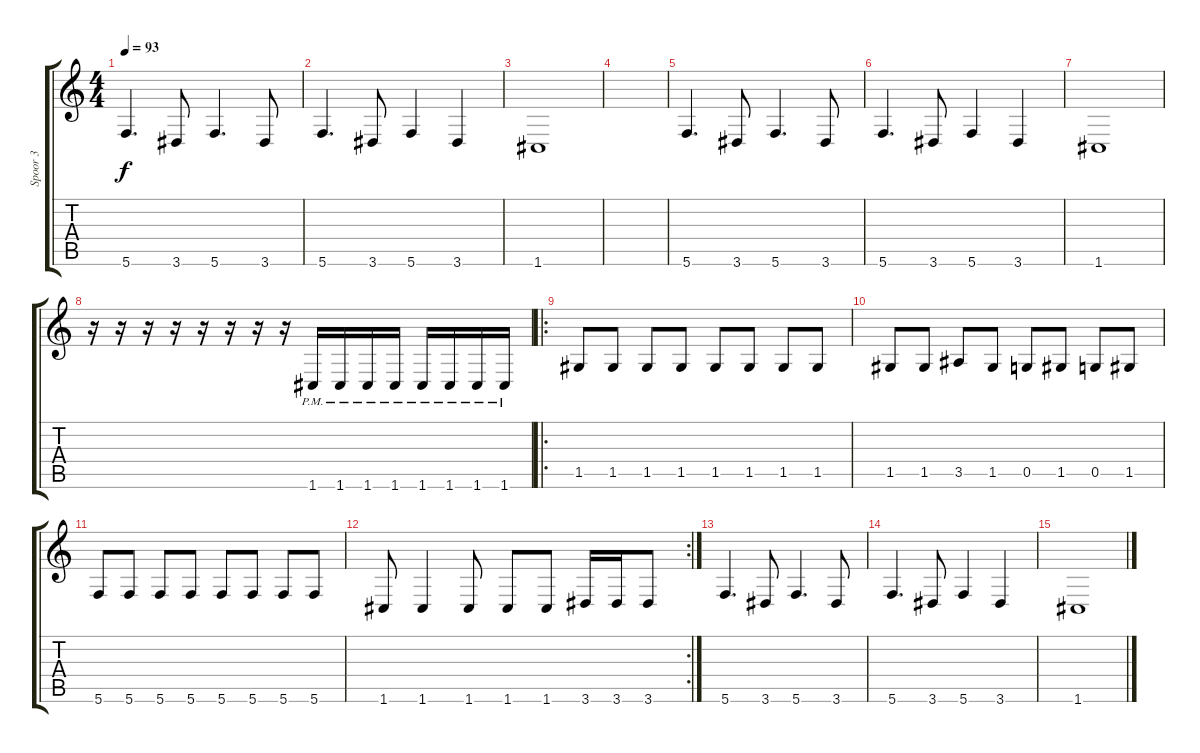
\track ("Spoor 3" "Spoor 3") {instrument electricbasspick}
\staff {score tabs}
\tuning (D4 A3 F3 C3 G2 C2) {hide}
\ts (4 4)
\tempo 93
\clef g2
\ks c
5.6.4{d dy f} 3.6.8 5.6.4{d} 3.6.8 |
5.6.4{d} 3.6.8 5.6.4 3.6.4 |
1.6.1 |
|
5.6.4{d} 3.6.8 5.6.4{d} 3.6.8 |
5.6.4{d} 3.6.8 5.6.4 3.6.4 |
1.6.1 |
r.16 r.16 r.16 r.16 r.16 r.16 r.16 r.16 1.6{pm}.16 1.6{pm}.16 1.6{pm}.16 1.6{pm}.16 1.6{pm}.16 1.6{pm}.16 1.6{pm}.16 1.6{pm}.16 |
\ro
1.5.8 1.5.8 1.5.8 1.5.8 1.5.8 1.5.8 1.5.8 1.5.8 |
1.5.8 1.5.8 3.5.8 1.5.8 0.5.8 1.5.8 0.5.8 1.5.8 |
5.6.8 5.6.8 5.6.8 5.6.8 5.6.8 5.6.8 5.6.8 5.6.8 |
\rc 2
1.6.8 1.6.4 1.6.8 1.6.8 1.6.8 3.6.16 3.6.16 3.6.8 |
5.6.4{d} 3.6.8 5.6.4{d} 3.6.8 |
5.6.4{d} 3.6.8 5.6.4 3.6.4 |
1.6.1
